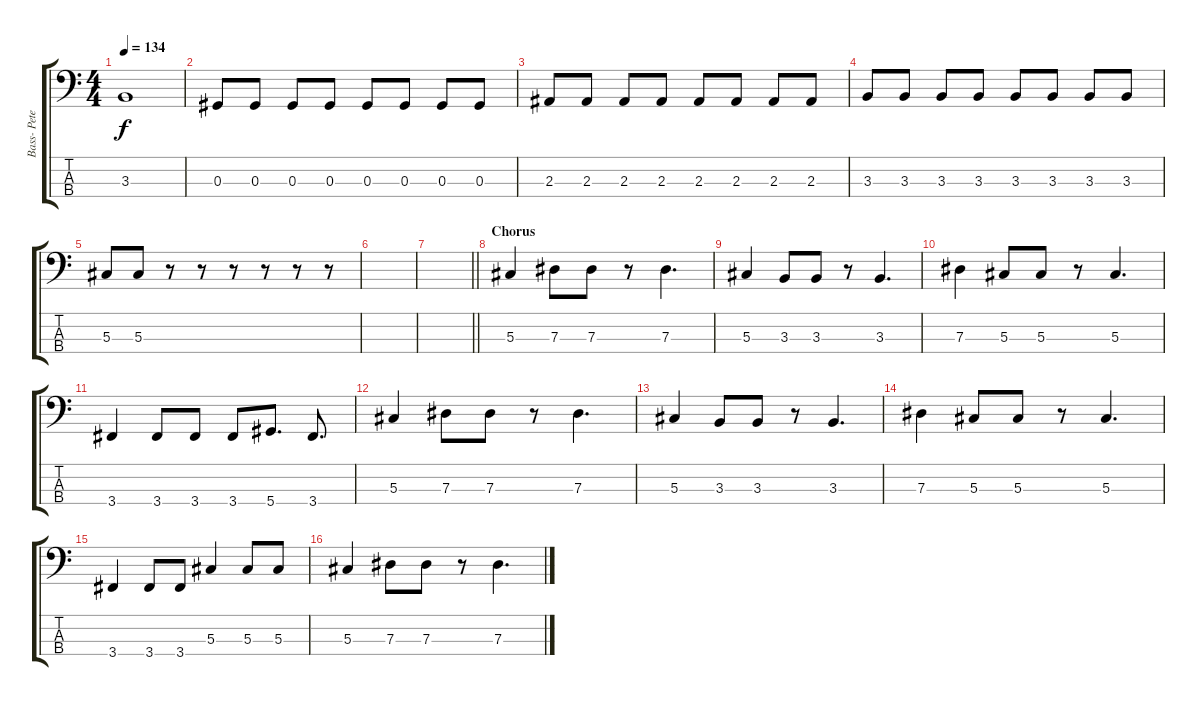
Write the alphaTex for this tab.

\track ("Bass- Peter London" "Bass- Pete") {instrument electricbasspick}
\staff {score tabs}
\tuning (Gb2 Db2 Ab1 Eb1) {hide}
\ts (4 4)
\tempo 134
\clef f4
\ks c
3.3{t}.1{dy f} |
0.3.8 0.3.8 0.3.8 0.3.8 0.3.8 0.3.8 0.3.8 0.3.8 |
2.3.8 2.3.8 2.3.8 2.3.8 2.3.8 2.3.8 2.3.8 2.3.8 |
3.3.8 3.3.8 3.3.8 3.3.8 3.3.8 3.3.8 3.3.8 3.3.8 |
5.3.8 5.3.8 r.8 r.8 r.8 r.8 r.8 r.8 |
|
\barLineRight lightlight
|
\section ("" "Chorus")
5.3.4 7.3.8 7.3.8 r.8 7.3.4{d} |
5.3.4 3.3.8 3.3.8 r.8 3.3.4{d} |
7.3.4 5.3.8 5.3.8 r.8 5.3.4{d} |
3.4.4 3.4.8 3.4.8 3.4.8 5.4.8{d} 3.4.8{d} |
5.3.4 7.3.8 7.3.8 r.8 7.3.4{d} |
5.3.4 3.3.8 3.3.8 r.8 3.3.4{d} |
7.3.4 5.3.8 5.3.8 r.8 5.3.4{d} |
3.4.4 3.4.8 3.4.8 5.3.4 5.3.8 5.3.8 |
5.3.4 7.3.8 7.3.8 r.8 7.3.4{d}
